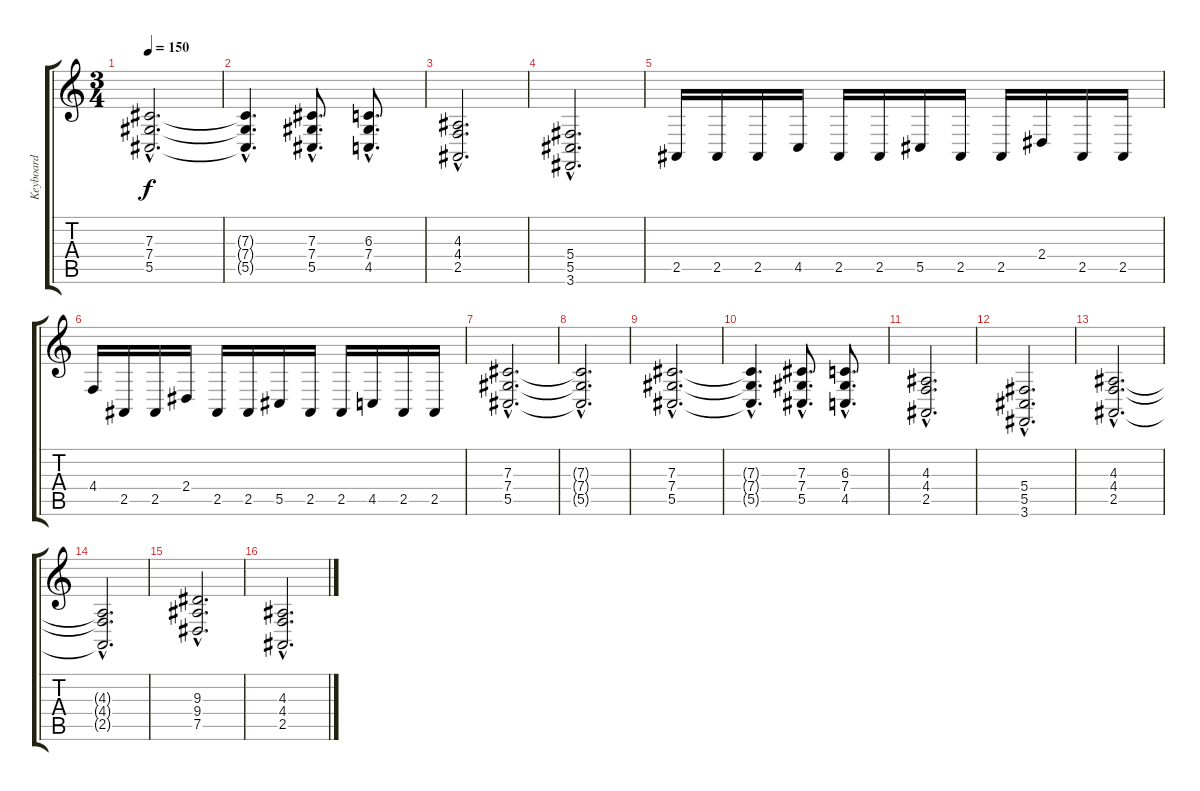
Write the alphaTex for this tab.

\track ("Keyboard" "Keyboard") {instrument harpsichord}
\staff {score tabs}
\tuning (Eb4 Bb3 Gb3 Db3 Ab2 Eb2) {hide}
\ts (3 4)
\tempo 150
\clef g2
\ks c
(7.3{hac} 7.4{hac} 5.5{hac}).2{d dy f} |
(7.3{hac t} 7.4{hac t} 5.5{hac t}).4{d} (7.3{hac} 7.4{hac} 5.5{hac}).8{d} (6.3{hac} 7.4{hac} 4.5{hac}).8{d} |
(4.3{hac} 4.4{hac} 2.5{hac}).2{d} |
(5.4{hac} 5.5{hac} 3.6{hac}).2{d} |
2.5.16 2.5.16 2.5.16 4.5.16 2.5.16 2.5.16 5.5.16 2.5.16 2.5.16 2.4.16 2.5.16 2.5.16 |
4.4.16 2.5.16 2.5.16 2.4.16 2.5.16 2.5.16 5.5.16 2.5.16 2.5.16 4.5.16 2.5.16 2.5.16 |
(7.3{hac} 7.4{hac} 5.5{hac}).2{d} |
(7.3{hac t} 7.4{hac t} 5.5{hac t}).2{d} |
(7.3{hac} 7.4{hac} 5.5{hac}).2{d} |
(7.3{hac t} 7.4{hac t} 5.5{hac t}).4{d} (7.3{hac} 7.4{hac} 5.5{hac}).8{d} (6.3{hac} 7.4{hac} 4.5{hac}).8{d} |
(4.3{hac} 4.4{hac} 2.5{hac}).2{d} |
(5.4{hac} 5.5{hac} 3.6{hac}).2{d} |
(4.3{hac} 4.4{hac} 2.5{hac}).2{d} |
(4.3{hac t} 4.4{hac t} 2.5{hac t}).2{d} |
(9.3{hac} 9.4{hac} 7.5{hac}).2{d} |
(4.3{hac} 4.4{hac} 2.5{hac}).2{d}
